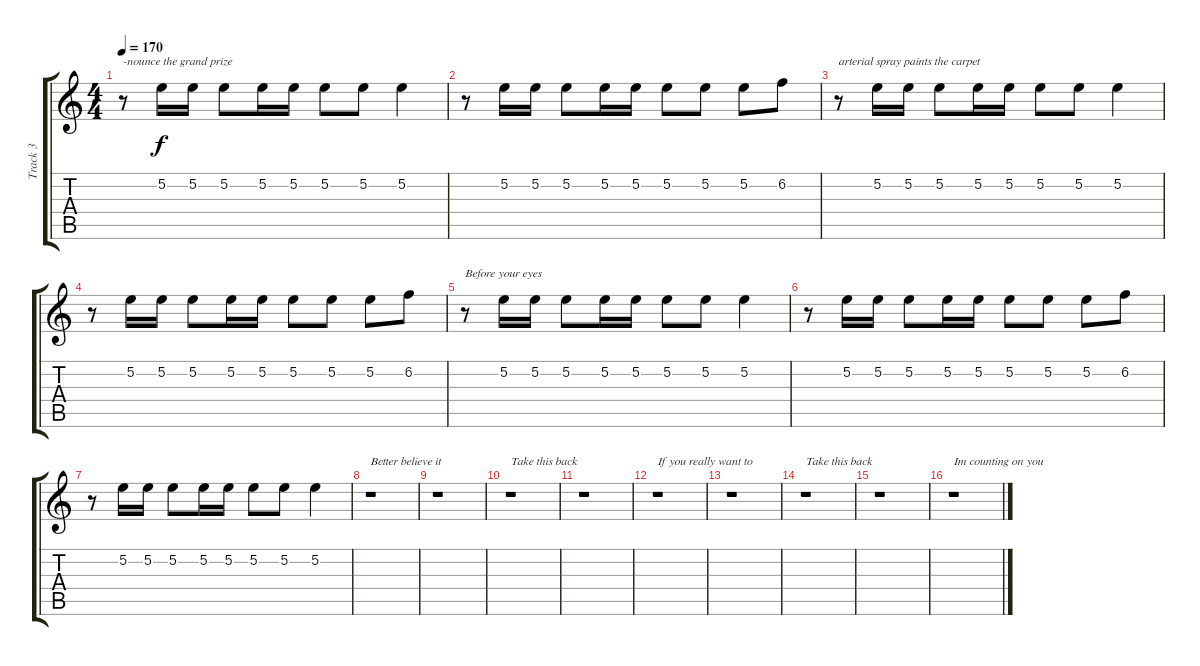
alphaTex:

\track ("Track 3" "Track 3") {instrument electricguitarjazz}
\staff {score tabs}
\tuning (E4 B3 G3 D3 A2 E2) {hide}
\ts (4 4)
\tempo 170
\clef g2
\ks c
r.8{txt "-nounce the grand prize" dy f} 5.2.16 5.2.16 5.2.8 5.2.16 5.2.16 5.2.8 5.2.8 5.2.4 |
r.8 5.2.16 5.2.16 5.2.8 5.2.16 5.2.16 5.2.8 5.2.8 5.2.8 6.2.8 |
r.8{txt "arterial spray paints the carpet"} 5.2.16 5.2.16 5.2.8 5.2.16 5.2.16 5.2.8 5.2.8 5.2.4 |
r.8 5.2.16 5.2.16 5.2.8 5.2.16 5.2.16 5.2.8 5.2.8 5.2.8 6.2.8 |
r.8{txt "Before your eyes"} 5.2.16 5.2.16 5.2.8 5.2.16 5.2.16 5.2.8 5.2.8 5.2.4 |
r.8 5.2.16 5.2.16 5.2.8 5.2.16 5.2.16 5.2.8 5.2.8 5.2.8 6.2.8 |
r.8 5.2.16 5.2.16 5.2.8 5.2.16 5.2.16 5.2.8 5.2.8 5.2.4 |
r.1{txt "Better believe it"} |
r.1 |
r.1{txt "Take this back"} |
r.1 |
r.1{txt "If you really want to"} |
r.1 |
r.1{txt "Take this back"} |
r.1 |
r.1{txt "Im counting on you"}
